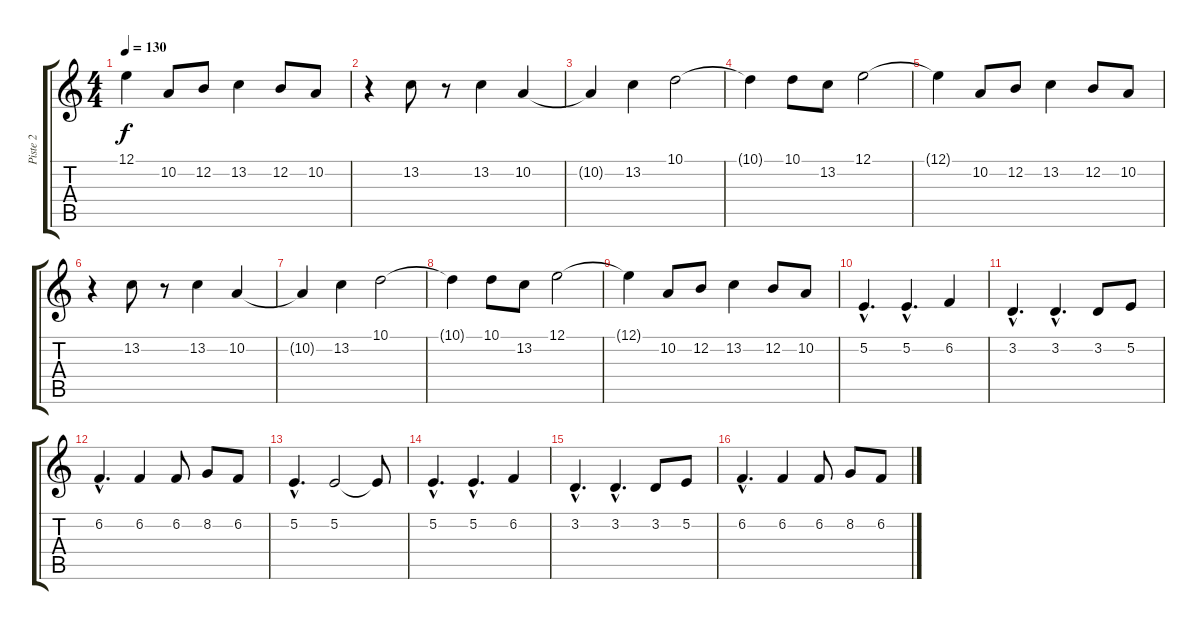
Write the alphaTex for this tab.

\track ("Piste 2" "Piste 2") {instrument synthstrings2}
\staff {score tabs}
\tuning (E4 B3 G3 D3 A2 E2) {hide}
\ts (4 4)
\tempo 130
\clef g2
\ks c
12.1{t}.4{dy f} 10.2.8 12.2.8 13.2.4 12.2.8 10.2.8 |
r.4 13.2.8 r.8 13.2.4 10.2.4 |
10.2{t}.4 13.2.4 10.1.2 |
10.1{t}.4 10.1.8 13.2.8 12.1.2 |
12.1{t}.4 10.2.8 12.2.8 13.2.4 12.2.8 10.2.8 |
r.4 13.2.8 r.8 13.2.4 10.2.4 |
10.2{t}.4 13.2.4 10.1.2 |
10.1{t}.4 10.1.8 13.2.8 12.1.2 |
12.1{t}.4 10.2.8 12.2.8 13.2.4 12.2.8 10.2.8 |
5.2{hac}.4{d} 5.2{hac}.4{d} 6.2.4 |
3.2{hac}.4{d} 3.2{hac}.4{d} 3.2.8 5.2.8 |
6.2{hac}.4{d} 6.2.4 6.2.8 8.2.8 6.2.8 |
5.2{hac}.4{d} 5.2.2 5.2{t}.8 |
5.2{hac}.4{d} 5.2{hac}.4{d} 6.2.4 |
3.2{hac}.4{d} 3.2{hac}.4{d} 3.2.8 5.2.8 |
6.2{hac}.4{d} 6.2.4 6.2.8 8.2.8 6.2.8
